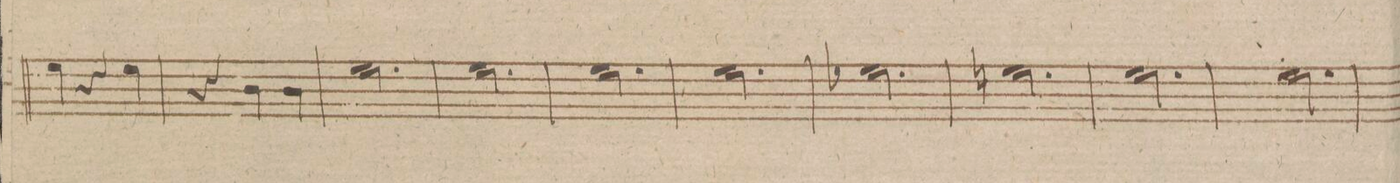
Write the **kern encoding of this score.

**kern	**dynam
*I"Corno 1mo in A.	*
*clefG2	*
*k[f#]	*
*M3/4	*
4b\	.
4r	.
4b\	.
=47	=47
4r	.
4f#/	.
4f#/	.
=48	=48
2.b\	.
=49	=49
2.b\	.
=50	=50
2.b\	.
=51	=51
2.b\	.
=52	=52
2.b-X\	.
=53	=53
2.bn\	.
=54	=54
2.b\	.
=55	=55
2.b\	.
=56	=56
*-	*-
